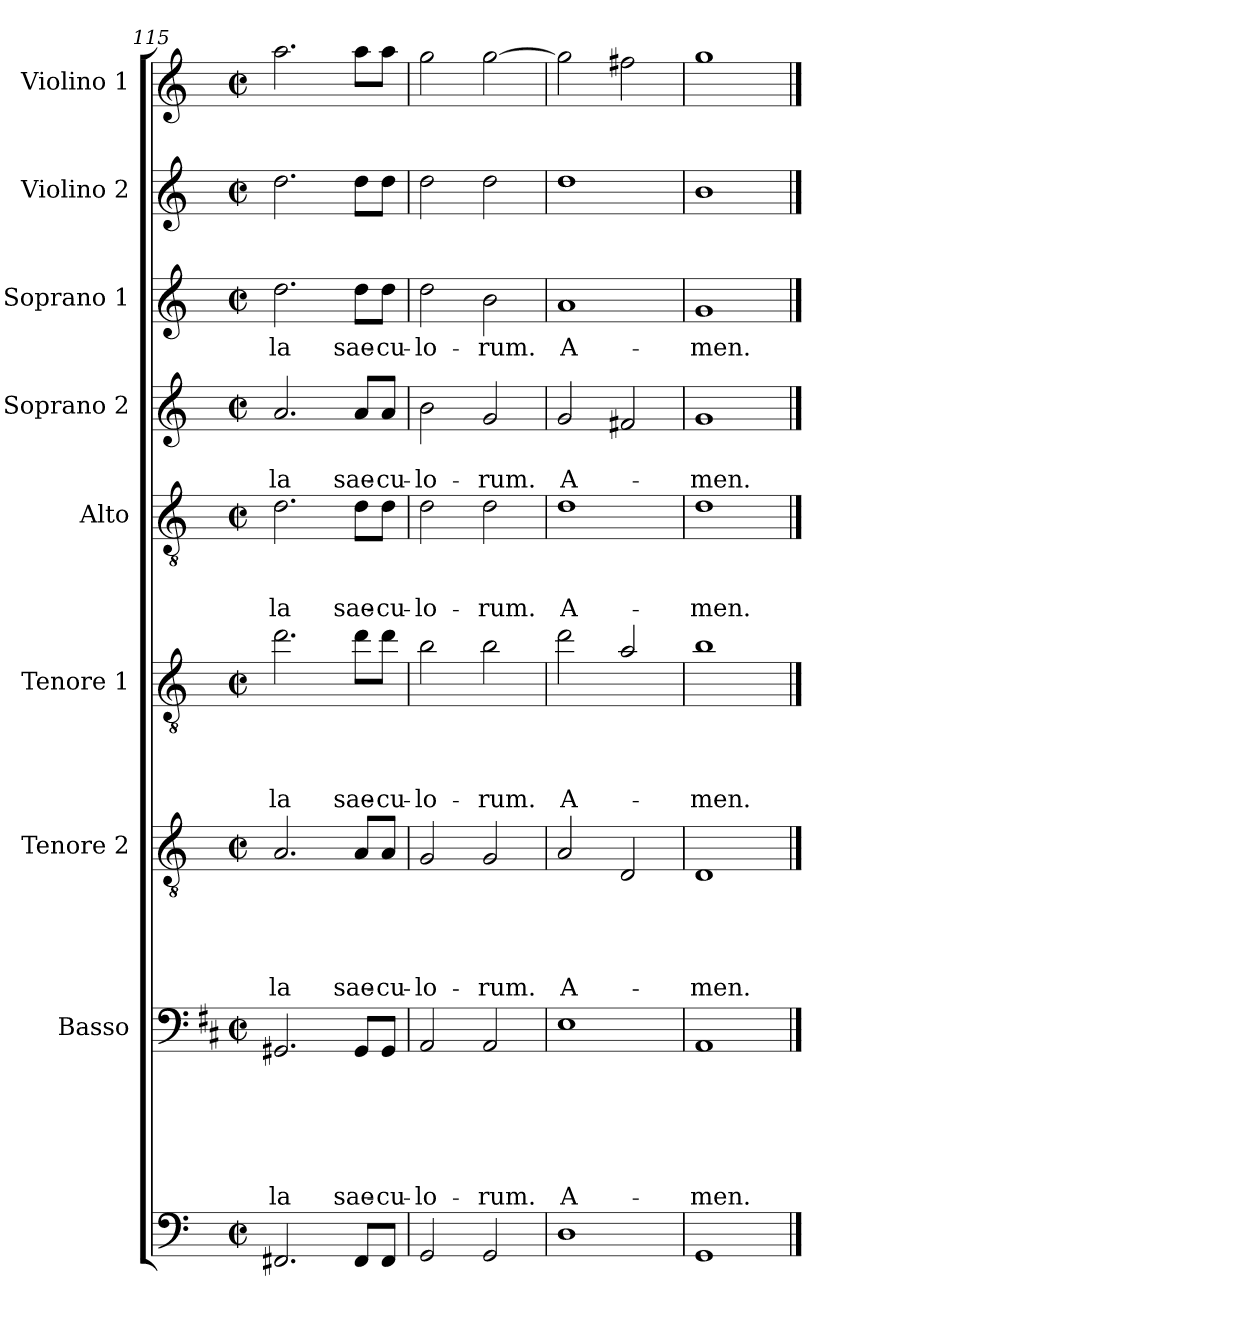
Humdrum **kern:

**kern	**kern	**text	**text	**text	**text	**text	**text	**kern	**text	**text	**text	**text	**text	**kern	**text	**text	**text	**text	**kern	**text	**text	**text	**kern	**text	**text	**kern	**text	**kern	**kern
*part9	*part8	*part8	*part8	*part8	*part8	*part8	*part8	*part7	*part7	*part7	*part7	*part7	*part7	*part6	*part6	*part6	*part6	*part6	*part5	*part5	*part5	*part5	*part4	*part4	*part4	*part3	*part3	*part2	*part1
*staff9	*staff8	*staff8	*staff8	*staff8	*staff8	*staff8	*staff8	*staff7	*staff7	*staff7	*staff7	*staff7	*staff7	*staff6	*staff6	*staff6	*staff6	*staff6	*staff5	*staff5	*staff5	*staff5	*staff4	*staff4	*staff4	*staff3	*staff3	*staff2	*staff1
*	*I"Basso	*	*	*	*	*	*	*I"Tenore 2	*	*	*	*	*	*I"Tenore 1	*	*	*	*	*I"Alto	*	*	*	*I"Soprano 2	*	*	*I"Soprano 1	*	*I"Violino 2	*I"Violino 1
*clefF4	*clefF4	*	*	*	*	*	*	*clefGv2	*	*	*	*	*	*clefGv2	*	*	*	*	*clefGv2	*	*	*	*clefG2	*	*	*clefG2	*	*clefG2	*clefG2
*	*ITrd1c2	*	*	*	*	*	*	*	*	*	*	*	*	*ITrd8c14	*	*	*	*	*	*	*	*	*	*	*	*	*	*	*
*k[]	*k[]	*	*	*	*	*	*	*k[]	*	*	*	*	*	*k[]	*	*	*	*	*k[]	*	*	*	*k[]	*	*	*k[]	*	*k[]	*k[]
*C:	*C:	*	*	*	*	*	*	*C:	*	*	*	*	*	*C:	*	*	*	*	*C:	*	*	*	*C:	*	*	*C:	*	*C:	*C:
*M2/2	*M2/2	*	*	*	*	*	*	*M2/2	*	*	*	*	*	*M2/2	*	*	*	*	*M2/2	*	*	*	*M2/2	*	*	*M2/2	*	*M2/2	*M2/2
*met(c|)	*met(c|)	*	*	*	*	*	*	*met(c|)	*	*	*	*	*	*met(c|)	*	*	*	*	*met(c|)	*	*	*	*met(c|)	*	*	*met(c|)	*	*met(c|)	*met(c|)
=115	=115	=115	=115	=115	=115	=115	=115	=115	=115	=115	=115	=115	=115	=115	=115	=115	=115	=115	=115	=115	=115	=115	=115	=115	=115	=115	=115	=115	=115
!	!	!	!	!	!	!	!LO:LY:b	!	!	!	!	!	!LO:LY:b	!	!	!	!	!LO:LY:b	!	!	!	!LO:LY:b	!	!	!LO:LY:b	!	!LO:LY:b	!	!
2.FF#X/	2.FF#X/	.	.	.	.	.	-la	2.A/	.	.	.	.	-la	2.d\	.	.	.	-la	2.d\	.	.	-la	2.a/	.	-la	2.dd\	-la	2.dd\	2.aa\
!	!	!	!	!	!	!	!LO:LY:b	!	!	!	!	!	!LO:LY:b	!	!	!	!	!LO:LY:b	!	!	!	!LO:LY:b	!	!	!LO:LY:b	!	!LO:LY:b	!	!
8FF#/L	8FF#/L	.	.	.	.	.	sae-	8A/L	.	.	.	.	sae-	8d\L	.	.	.	sae-	8d\L	.	.	sae-	8a/L	.	sae-	8dd\L	sae-	8dd\L	8aa\L
!	!	!	!	!	!	!	!LO:LY:b	!	!	!	!	!	!LO:LY:b	!	!	!	!	!LO:LY:b	!	!	!	!LO:LY:b	!	!	!LO:LY:b	!	!LO:LY:b	!	!
8FF#/J	8FF#/J	.	.	.	.	.	-cu-	8A/J	.	.	.	.	-cu-	8d\J	.	.	.	-cu-	8d\J	.	.	-cu-	8a/J	.	-cu-	8dd\J	-cu-	8dd\J	8aa\J
=116	=116	=116	=116	=116	=116	=116	=116	=116	=116	=116	=116	=116	=116	=116	=116	=116	=116	=116	=116	=116	=116	=116	=116	=116	=116	=116	=116	=116	=116
!	!	!	!	!	!	!	!LO:LY:b	!	!	!	!	!	!LO:LY:b	!	!	!	!	!LO:LY:b	!	!	!	!LO:LY:b	!	!	!LO:LY:b	!	!LO:LY:b	!	!
2GG/	2GG/	.	.	.	.	.	-lo-	2G/	.	.	.	.	-lo-	2B\	.	.	.	-lo-	2d\	.	.	-lo-	2b\	.	-lo-	2dd\	-lo-	2dd\	2gg\
!	!	!	!	!	!	!	!LO:LY:b	!	!	!	!	!	!LO:LY:b	!	!	!	!	!LO:LY:b	!	!	!	!LO:LY:b	!	!	!LO:LY:b	!	!LO:LY:b	!	!
2GG/	2GG/	.	.	.	.	.	-rum.	2G/	.	.	.	.	-rum.	2B\	.	.	.	-rum.	2d\	.	.	-rum.	2g/	.	-rum.	2b\	-rum.	2dd\	[2gg\
=117	=117	=117	=117	=117	=117	=117	=117	=117	=117	=117	=117	=117	=117	=117	=117	=117	=117	=117	=117	=117	=117	=117	=117	=117	=117	=117	=117	=117	=117
!	!	!	!	!	!	!	!LO:LY:b	!	!	!	!	!	!LO:LY:b	!	!	!	!	!LO:LY:b	!	!	!	!LO:LY:b	!	!	!LO:LY:b	!	!LO:LY:b	!	!
1D	1D	.	.	.	.	.	A-	2A/	.	.	.	.	A-	2d\	.	.	.	A-	1d	.	.	A-	2g/	.	A-	1a	A-	1dd	2gg\]
.	.	.	.	.	.	.	.	2D/	.	.	.	.	.	2A/	.	.	.	.	.	.	.	.	2f#X/	.	.	.	.	.	2ff#X\
!!LO:PB:g=z
=118	=118	=118	=118	=118	=118	=118	=118	=118	=118	=118	=118	=118	=118	=118	=118	=118	=118	=118	=118	=118	=118	=118	=118	=118	=118	=118	=118	=118	=118
!	!	!	!	!	!	!	!LO:LY:b	!	!	!	!	!	!LO:LY:b	!	!	!	!	!LO:LY:b	!	!	!	!LO:LY:b	!	!	!LO:LY:b	!	!LO:LY:b	!	!
1GG	1GG	.	.	.	.	.	-men.	1D	.	.	.	.	-men.	1B	.	.	.	-men.	1d	.	.	-men.	1g	.	-men.	1g	-men.	1b	1gg
==	==	==	==	==	==	==	==	==	==	==	==	==	==	==	==	==	==	==	==	==	==	==	==	==	==	==	==	==	==
*-	*-	*-	*-	*-	*-	*-	*-	*-	*-	*-	*-	*-	*-	*-	*-	*-	*-	*-	*-	*-	*-	*-	*-	*-	*-	*-	*-	*-	*-
